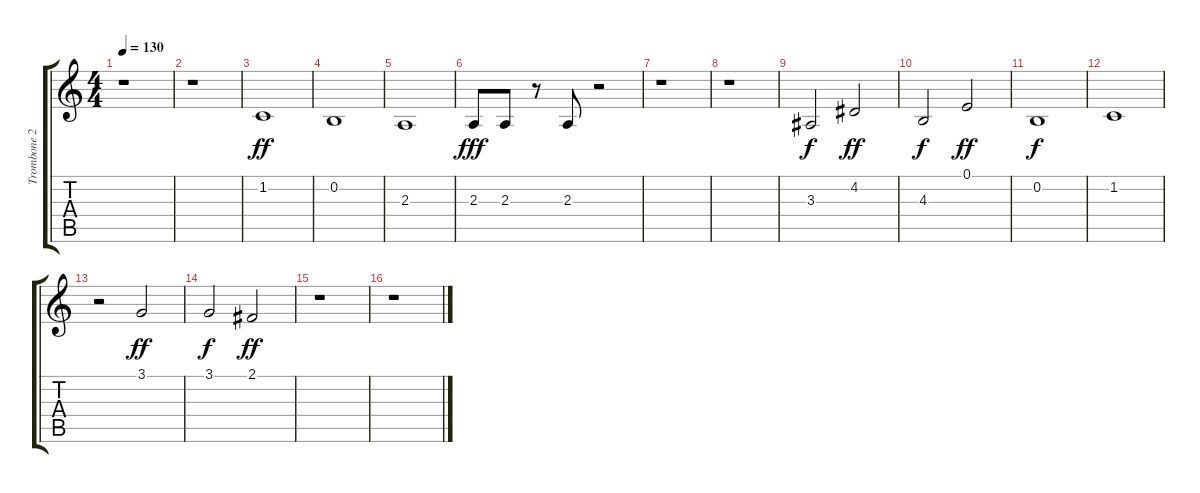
\track ("Trombone 2" "Trombone 2") {instrument trombone}
\staff {score tabs}
\tuning (E4 B3 G3 D3 A2 E2) {hide}
\ts (4 4)
\tempo 130
\clef g2
\ks c
r.1{dy ff} |
r.1 |
1.2.1 |
0.2.1 |
2.3.1 |
2.3.8{dy fff} 2.3.8 r.8 2.3.8 r.2 |
r.1 |
r.1 |
3.3.2{dy f} 4.2.2{dy ff} |
4.3.2{dy f} 0.1.2{dy ff} |
0.2.1{dy f} |
1.2.1 |
r.2 3.1.2{dy ff} |
3.1.2{dy f} 2.1.2{dy ff} |
r.1 |
r.1
